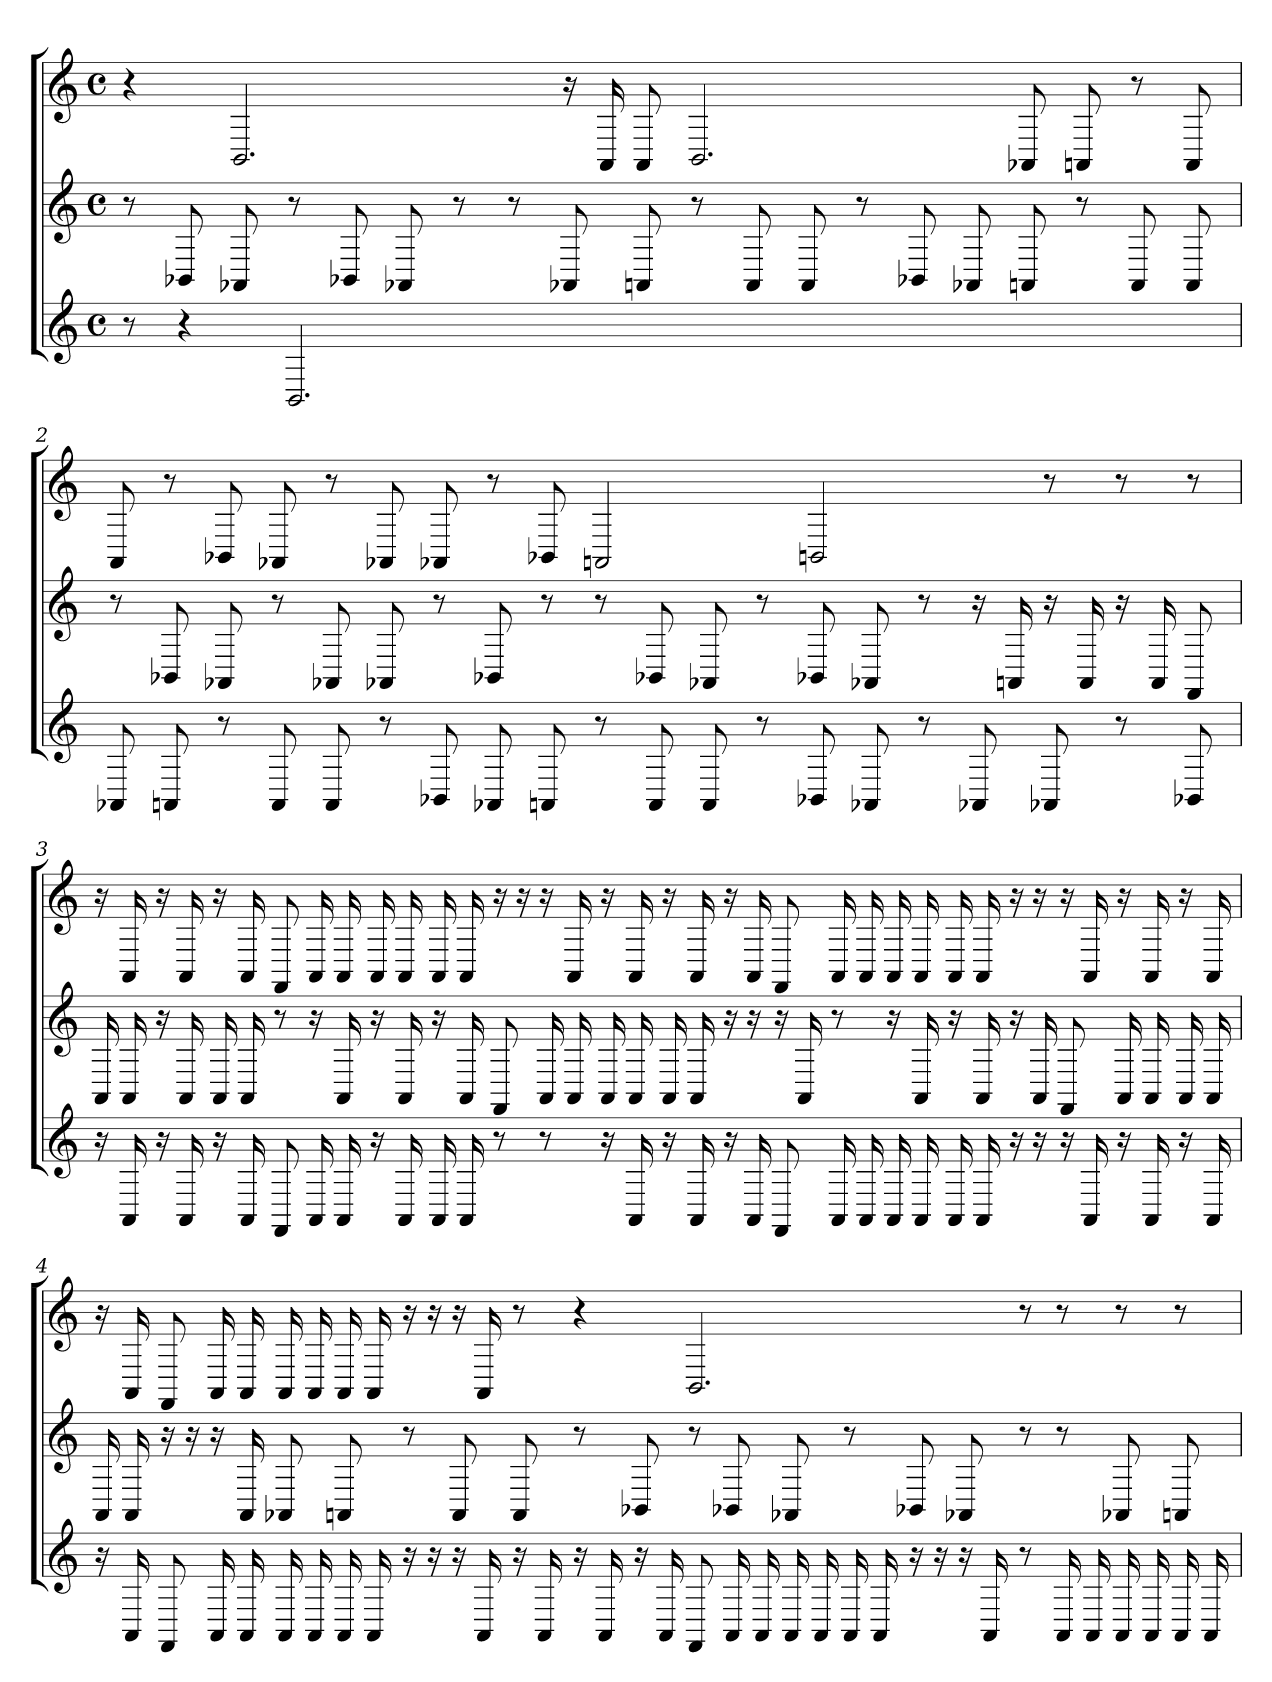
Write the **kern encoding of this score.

**kern	**kern	**kern
*part3	*part2	*part1
*staff3	*staff2	*staff1
*clefG2	*clefG2	*clefG2
*M4/4	*M4/4	*M4/4
*met(c)	*met(c)	*met(c)
=1	=1	=1
8r	8r	4r
4r	8BB-X	.
.	8AA-X	2.BB
2.BB	8r	.
.	8BB-X	.
.	8AA-X	.
.	8r	.
.	8r	.
.	8AA-X	16r
.	.	16AA
1ryy	8AA	8AA
.	8r	2.BB
.	8AA	.
.	8AA	.
.	8r	.
.	8BB-X	.
.	8AA-X	.
.	8AA	8AA-X
4.ryy	8r	8AA
.	8AA	8r
.	8AA	8AA
=2	=2	=2
8AA-X	8r	8AA
8AA	8BB-X	8r
8r	8AA-X	8BB-X
8AA	8r	8AA-X
8AA	8AA-X	8r
8r	8AA-X	8AA-X
8BB-X	8r	8AA-X
8AA-X	8BB-X	8r
8AA	8r	8BB-X
8r	8r	2AA
8AA	8BB-X	.
8AA	8AA-X	.
8r	8r	.
8BB-X	8BB-X	2BB
8AA-X	8AA-X	.
8r	8r	.
8AA-X	16r	.
.	16AA	.
8AA-X	16r	8r
.	16AA	.
8r	16r	8r
.	16AA	.
8BB-X	8FF	8r
=3	=3	=3
16r	16AA	16r
16AA	16AA	16AA
16r	16r	16r
16AA	16AA	16AA
16r	16AA	16r
16AA	16AA	16AA
8FF	8r	8FF
16AA	16r	16AA
16AA	16AA	16AA
16r	16r	16AA
16AA	16AA	16AA
16AA	16r	16AA
16AA	16AA	16AA
8r	8FF	16r
.	.	16r
8r	16AA	16r
.	16AA	16AA
16r	16AA	16r
16AA	16AA	16AA
16r	16AA	16r
16AA	16AA	16AA
16r	16r	16r
16AA	16r	16AA
8FF	16r	8FF
.	16AA	.
16AA	8r	16AA
16AA	.	16AA
16AA	16r	16AA
16AA	16AA	16AA
16AA	16r	16AA
16AA	16AA	16AA
16r	16r	16r
16r	16AA	16r
16r	8FF	16r
16AA	.	16AA
16r	16AA	16r
16AA	16AA	16AA
16r	16AA	16r
16AA	16AA	16AA
=4	=4	=4
16r	16AA	16r
16AA	16AA	16AA
8FF	16r	8FF
.	16r	.
16AA	16r	16AA
16AA	16AA	16AA
16AA	8AA-X	16AA
16AA	.	16AA
16AA	8AA	16AA
16AA	.	16AA
16r	8r	16r
16r	.	16r
16r	8AA	16r
16AA	.	16AA
16r	8AA	8r
16AA	.	.
16r	8r	4r
16AA	.	.
16r	8BB-X	.
16AA	.	.
8FF	8r	2.BB
16AA	8BB-X	.
16AA	.	.
16AA	8AA-X	.
16AA	.	.
16AA	8r	.
16AA	.	.
16r	8BB-X	.
16r	.	.
16r	8AA-X	.
16AA	.	.
8r	8r	8r
16AA	8r	8r
16AA	.	.
16AA	8AA-X	8r
16AA	.	.
16AA	8AA	8r
16AA	.	.
=	=	=
*-	*-	*-
